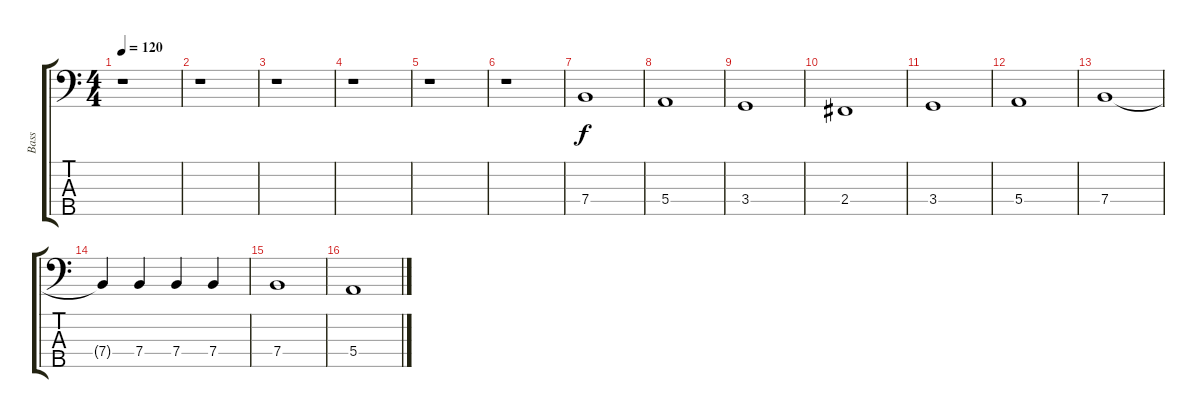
\track ("Bass" "Bass") {instrument electricbassfinger}
\staff {score tabs}
\tuning (G2 D2 A1 E1 B0) {hide}
\ts (4 4)
\tempo 120
\clef f4
\ks c
r.1{dy f} |
r.1 |
r.1 |
r.1 |
r.1 |
r.1 |
7.4.1 |
5.4.1 |
3.4.1 |
2.4.1 |
3.4.1 |
5.4.1 |
7.4.1 |
7.4{t}.4 7.4.4 7.4.4 7.4.4 |
7.4.1 |
5.4.1
